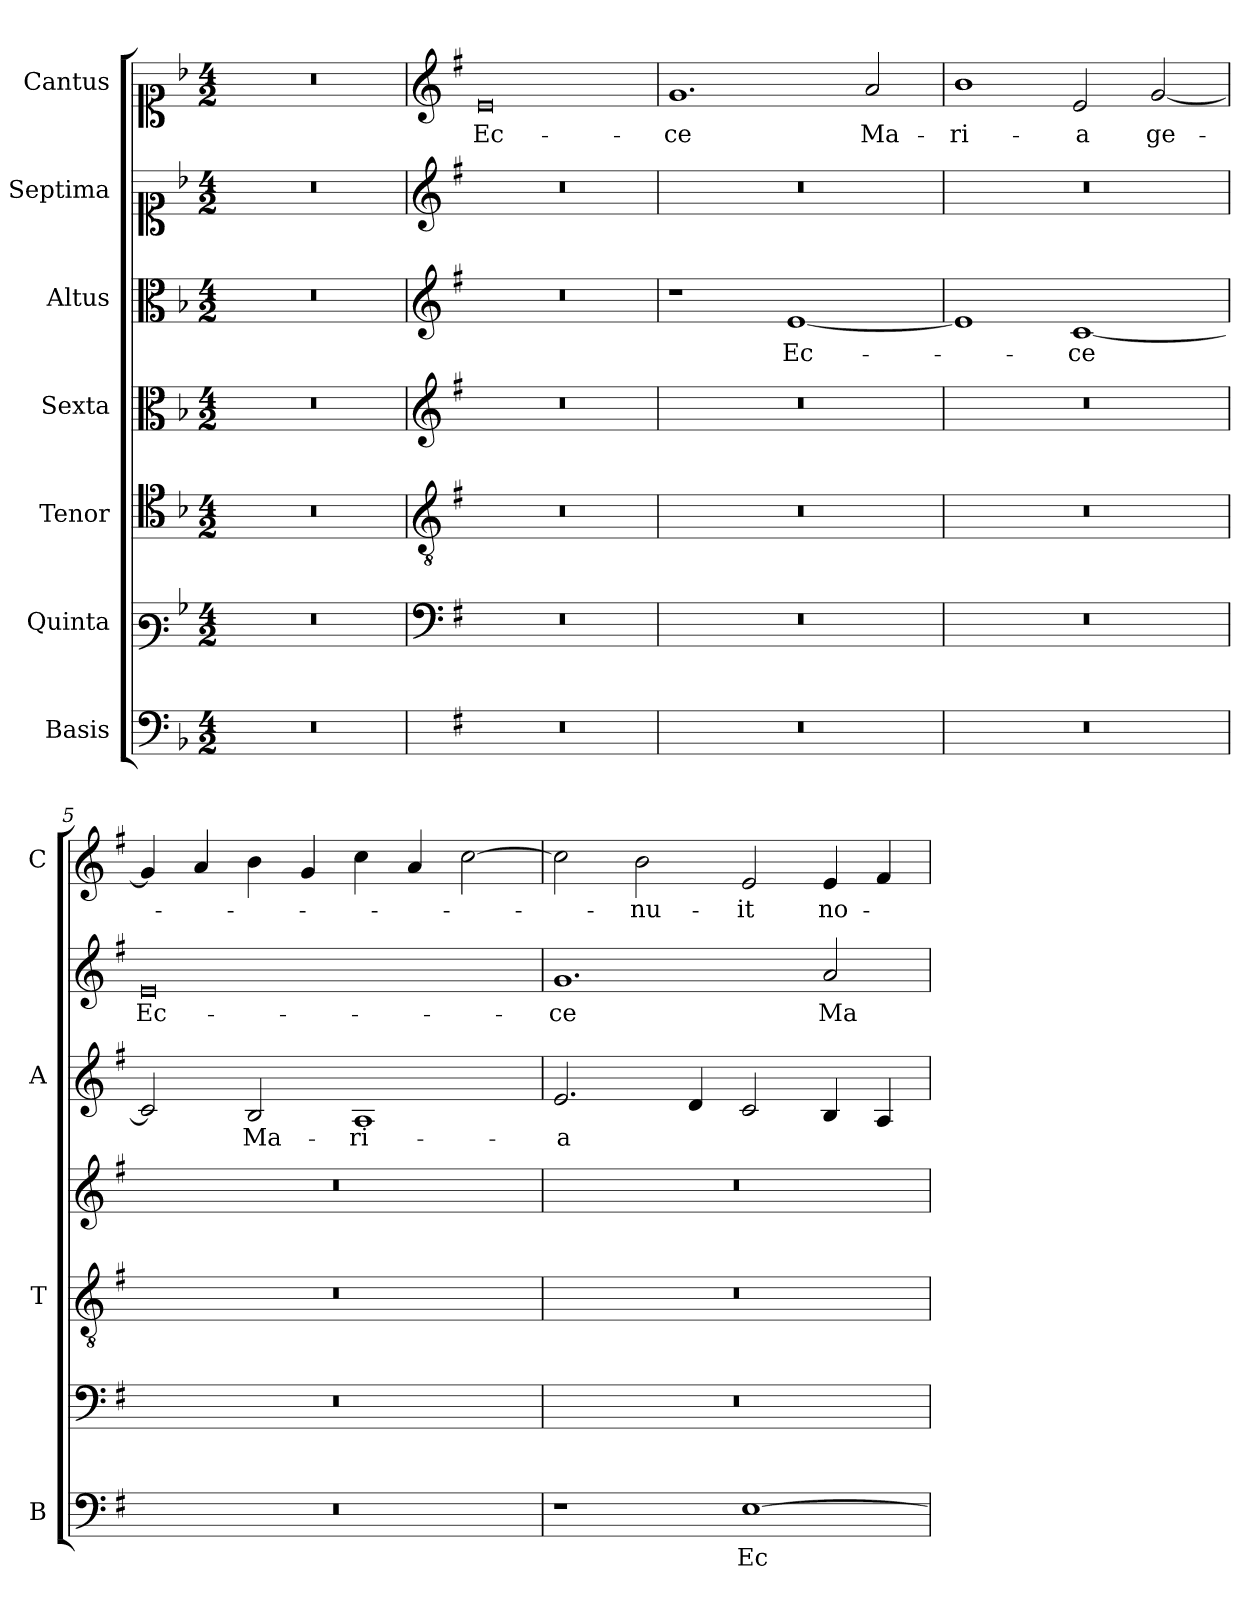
**kern	**text	**kern	**kern	**kern	**kern	**text	**kern	**text	**kern	**text
*part7	*part7	*part6	*part5	*part4	*part3	*part3	*part2	*part2	*part1	*part1
*staff7	*staff7	*staff6	*staff5	*staff4	*staff3	*staff3	*staff2	*staff2	*staff1	*staff1
*I"Basis	*	*I"Quinta	*I"Tenor	*I"Sexta	*I"Altus	*	*I"Septima	*	*I"Cantus	*
*I'B	*	*	*I'T	*	*I'A	*	*	*	*I'C	*
*clefF4	*	*clefF3	*clefC4	*clefC3	*clefC3	*	*clefC1	*	*clefC1	*
*k[b-]	*	*k[b-]	*k[b-]	*k[b-]	*k[b-]	*	*k[b-]	*	*k[b-]	*
*F:	*	*F:	*F:	*F:	*F:	*	*F:	*	*F:	*
*M4/2	*	*M4/2	*M4/2	*M4/2	*M4/2	*	*M4/2	*	*M4/2	*
=1	=1	=1	=1	=1	=1	=1	=1	=1	=1	=1
0r	.	0r	0r	0r	0r	.	0r	.	0r	.
=2	=2	=2	=2	=2	=2	=2	=2	=2	=2	=2
*	*	*clefF4	*clefGv2	*clefG2	*clefG2	*	*clefG2	*	*clefG2	*
*k[f#]	*	*k[f#]	*k[f#]	*k[f#]	*k[f#]	*	*k[f#]	*	*k[f#]	*
*G:	*	*G:	*G:	*G:	*G:	*	*G:	*	*G:	*
!	!	!	!	!	!	!	!	!	!	!LO:LY:b
0r	.	0r	0r	0r	0r	.	0r	.	0e	Ec-
=3	=3	=3	=3	=3	=3	=3	=3	=3	=3	=3
!	!	!	!	!	!	!	!	!	!	!LO:LY:b
0r	.	0r	0r	0r	1r	.	0r	.	1.g	-ce
!	!	!	!	!	!	!LO:LY:b	!	!	!	!
.	.	.	.	.	[1e	Ec-	.	.	.	.
!	!	!	!	!	!	!	!	!	!	!LO:LY:b
.	.	.	.	.	.	.	.	.	2a/	Ma-
=4	=4	=4	=4	=4	=4	=4	=4	=4	=4	=4
!	!	!	!	!	!	!	!	!	!	!LO:LY:b
0r	.	0r	0r	0r	1e]	.	0r	.	1b	-ri-
!	!	!	!	!	!	!LO:LY:b	!	!	!	!
!	!	!	!	!	!	!	!	!	!	!LO:LY:b
.	.	.	.	.	[1c	-ce	.	.	2e/	-a
!	!	!	!	!	!	!	!	!	!	!LO:LY:b
.	.	.	.	.	.	.	.	.	[2g/	ge-
!!LO:PB:g=z
=5	=5	=5	=5	=5	=5	=5	=5	=5	=5	=5
!	!	!	!	!	!	!	!	!LO:LY:b	!	!
0r	.	0r	0r	0r	2c/]	.	0e	Ec-	4g/]	.
.	.	.	.	.	.	.	.	.	4a/	.
!	!	!	!	!	!	!LO:LY:b	!	!	!	!
.	.	.	.	.	2B/	Ma-	.	.	4b\	.
.	.	.	.	.	.	.	.	.	4g/	.
!	!	!	!	!	!	!LO:LY:b	!	!	!	!
.	.	.	.	.	1A	-ri-	.	.	4cc\	.
.	.	.	.	.	.	.	.	.	4a/	.
.	.	.	.	.	.	.	.	.	[2cc\	.
=6	=6	=6	=6	=6	=6	=6	=6	=6	=6	=6
!	!	!	!	!	!	!LO:LY:b	!	!	!	!
!	!	!	!	!	!	!	!	!LO:LY:b	!	!
1r	.	0r	0r	0r	2.e/	-a	1.g	-ce	2cc\]	.
!	!	!	!	!	!	!	!	!	!	!LO:LY:b
.	.	.	.	.	.	.	.	.	2b\	-nu-
.	.	.	.	.	4d/	.	.	.	.	.
!	!LO:LY:b	!	!	!	!	!	!	!	!	!
!	!	!	!	!	!	!	!	!	!	!LO:LY:b
[1E	Ec-	.	.	.	2c/	.	.	.	2e/	-it
!	!	!	!	!	!	!	!	!LO:LY:b	!	!
!	!	!	!	!	!	!	!	!	!	!LO:LY:b
.	.	.	.	.	4B/	.	2a/	Ma-	4e/	no-
.	.	.	.	.	4A/	.	.	.	4f#/	.
=	=	=	=	=	=	=	=	=	=	=
*-	*-	*-	*-	*-	*-	*-	*-	*-	*-	*-
